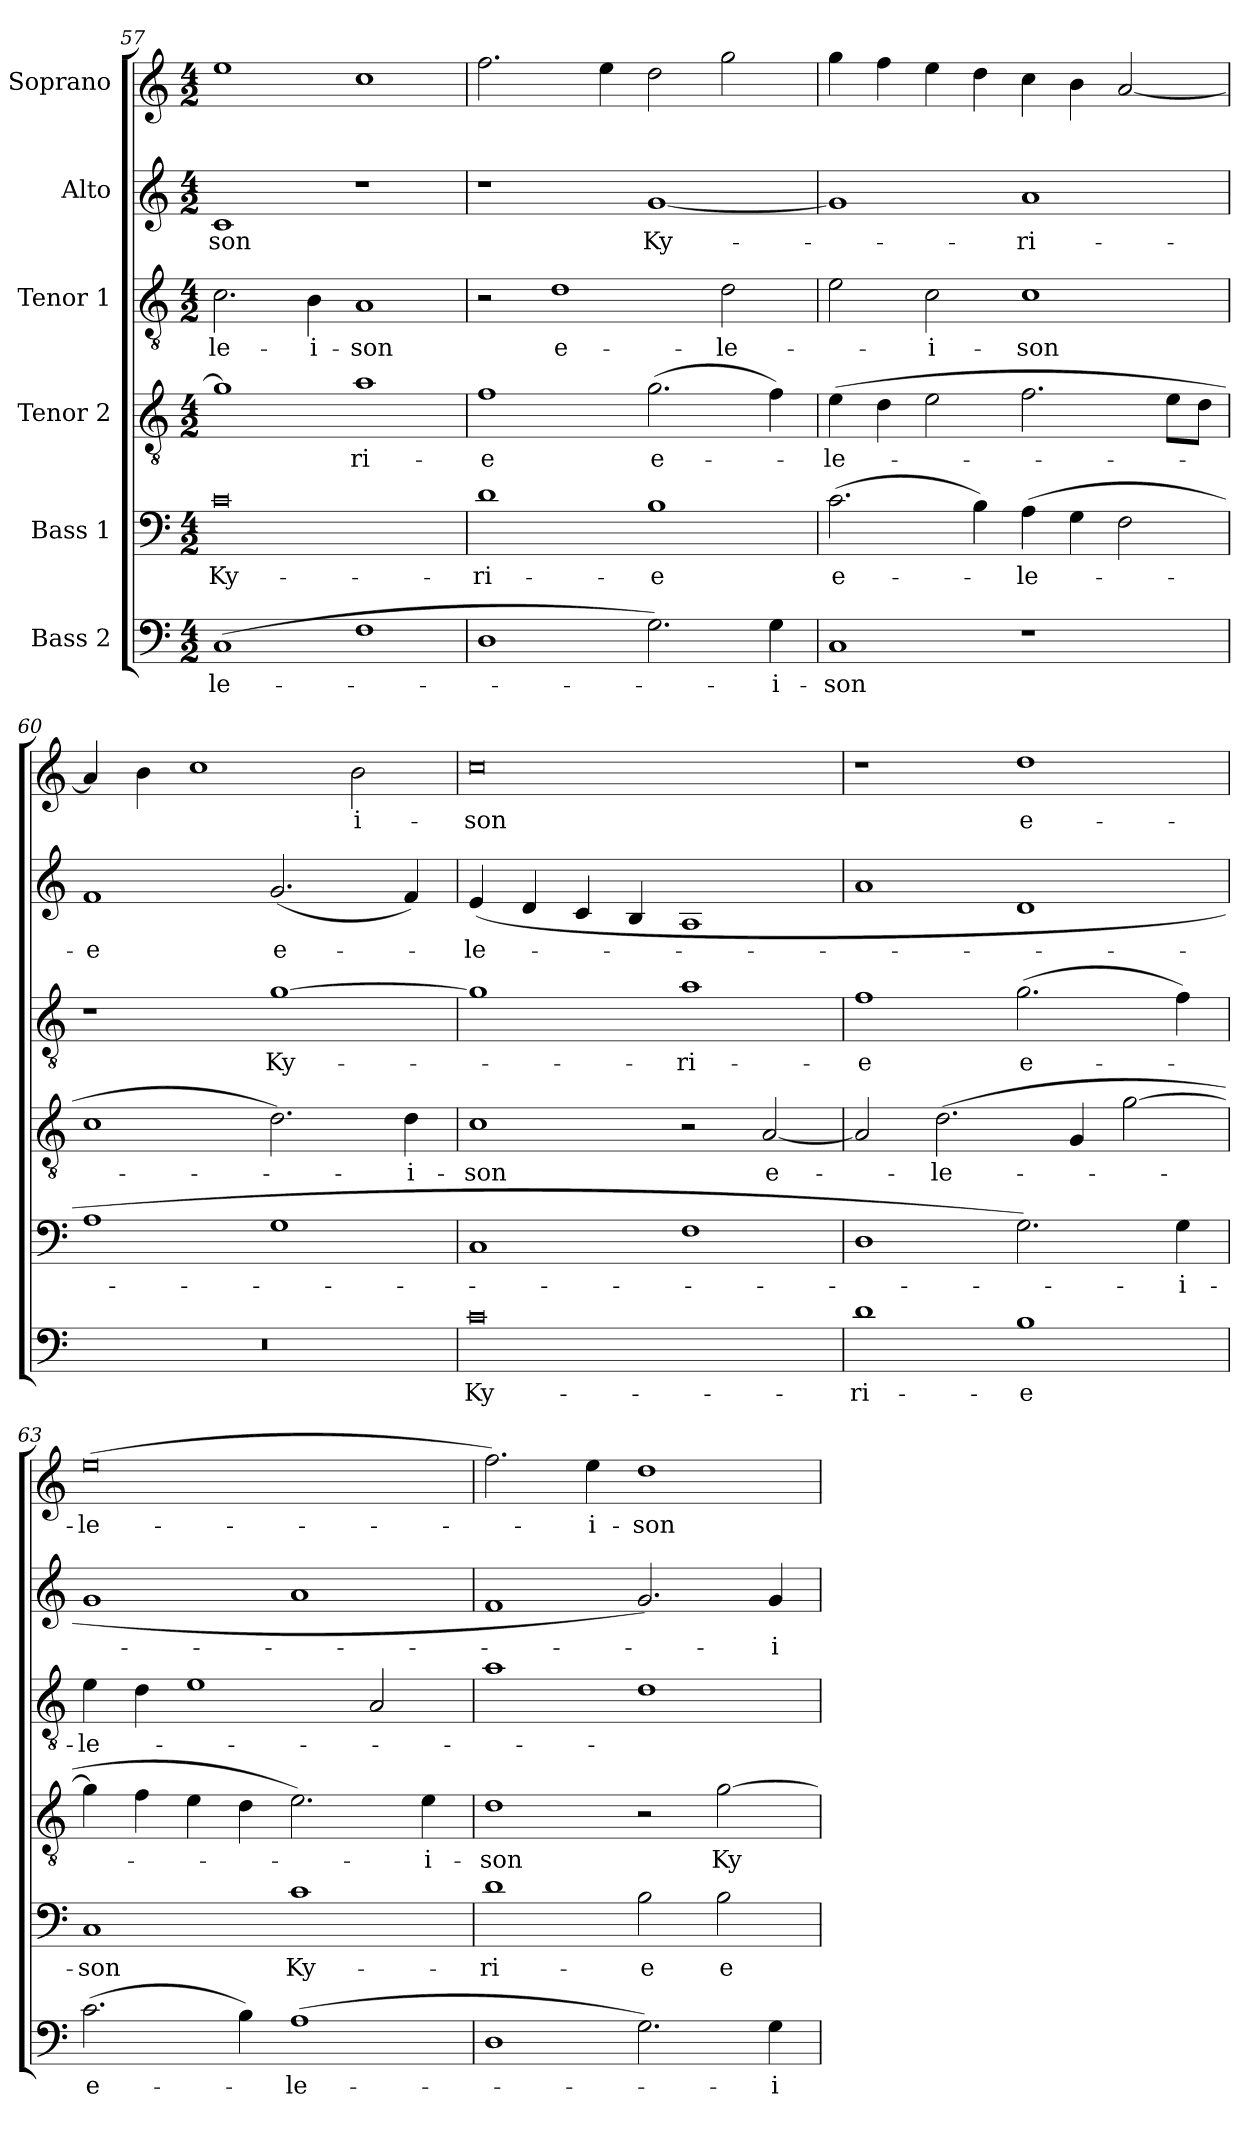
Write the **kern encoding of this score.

**kern	**text	**kern	**text	**kern	**text	**kern	**text	**kern	**text	**kern	**text
*part6	*part6	*part5	*part5	*part4	*part4	*part3	*part3	*part2	*part2	*part1	*part1
*staff6	*staff6	*staff5	*staff5	*staff4	*staff4	*staff3	*staff3	*staff2	*staff2	*staff1	*staff1
*I"Bass 2	*	*I"Bass 1	*	*I"Tenor 2	*	*I"Tenor 1	*	*I"Alto	*	*I"Soprano	*
!!LO:LB:g=z
*clefF4	*	*clefF4	*	*clefGv2	*	*clefGv2	*	*clefG2	*	*clefG2	*
*k[]	*	*k[]	*	*k[]	*	*k[]	*	*k[]	*	*k[]	*
*C:	*	*C:	*	*C:	*	*C:	*	*C:	*	*C:	*
*M4/2	*	*M4/2	*	*M4/2	*	*M4/2	*	*M4/2	*	*M4/2	*
=57	=57	=57	=57	=57	=57	=57	=57	=57	=57	=57	=57
(1C	-le-	0c	Ky-	1g]	.	2.c\	-le-	1c	-son	1ee	.
.	.	.	.	.	.	4B\	-i-	.	.	.	.
1F	.	.	.	1a	-ri-	1A	-son	1r	.	1cc	.
=58	=58	=58	=58	=58	=58	=58	=58	=58	=58	=58	=58
1D	.	1d	-ri-	1f	-e	2r	.	1r	.	2.ff\	.
.	.	.	.	.	.	1d	e-	.	.	.	.
.	.	.	.	.	.	.	.	.	.	4ee\	.
2.G\)	.	1B	-e	(2.g\	e-	.	.	[1g	Ky-	2dd\	.
.	.	.	.	.	.	2d\	-le-	.	.	2gg\	.
4G\	-i-	.	.	4f\)	.	.	.	.	.	.	.
=59	=59	=59	=59	=59	=59	=59	=59	=59	=59	=59	=59
1C	-son	(2.c\	e-	(4e\	-le-	2e\	.	1g]	.	4gg\	.
.	.	.	.	4d\	.	.	.	.	.	4ff\	.
.	.	.	.	2e\	.	2c\	-i-	.	.	4ee\	.
.	.	4B\)	.	.	.	.	.	.	.	4dd\	.
1r	.	(4A\	-le-	2.f\	.	1c	-son	1a	-ri-	4cc\	.
.	.	4G\	.	.	.	.	.	.	.	4b\	.
.	.	2F\	.	.	.	.	.	.	.	[2a/	.
.	.	.	.	8e\L	.	.	.	.	.	.	.
.	.	.	.	8d\J	.	.	.	.	.	.	.
=60	=60	=60	=60	=60	=60	=60	=60	=60	=60	=60	=60
0r	.	1A	.	1c	.	1r	.	1f	-e	4a/]	.
.	.	.	.	.	.	.	.	.	.	4b\	.
.	.	.	.	.	.	.	.	.	.	1cc	.
.	.	1G	.	2.d\)	.	[1g	Ky-	(2.g/	e-	.	.
.	.	.	.	.	.	.	.	.	.	2b\	-i-
.	.	.	.	4d\	-i-	.	.	4f/)	.	.	.
=61	=61	=61	=61	=61	=61	=61	=61	=61	=61	=61	=61
0c	Ky-	1C	.	1c	-son	1g]	.	(4e/	-le-	0cc	-son
.	.	.	.	.	.	.	.	4d/	.	.	.
.	.	.	.	.	.	.	.	4c/	.	.	.
.	.	.	.	.	.	.	.	4B/	.	.	.
.	.	1F	.	2r	.	1a	-ri-	1A	.	.	.
.	.	.	.	[2A/	e-	.	.	.	.	.	.
=62	=62	=62	=62	=62	=62	=62	=62	=62	=62	=62	=62
1d	-ri-	1D	.	2A/]	.	1f	-e	1a	.	1r	.
.	.	.	.	(2.d\	-le-	.	.	.	.	.	.
1B	-e	2.G\)	.	.	.	(2.g\	e-	1d	.	1dd	e-
.	.	.	.	4G/	.	.	.	.	.	.	.
.	.	.	.	[2g\	.	.	.	.	.	.	.
.	.	4G\	-i-	.	.	4f\)	.	.	.	.	.
=63	=63	=63	=63	=63	=63	=63	=63	=63	=63	=63	=63
(2.c\	e-	1C	-son	4g\]	.	4e\	-le-	1g	.	(0ee	-le-
.	.	.	.	4f\	.	4d\	.	.	.	.	.
.	.	.	.	4e\	.	1e	.	.	.	.	.
4B\)	.	.	.	4d\	.	.	.	.	.	.	.
(1A	-le-	1c	Ky-	2.e\)	.	.	.	1a	.	.	.
.	.	.	.	.	.	2A/	.	.	.	.	.
.	.	.	.	4e\	-i-	.	.	.	.	.	.
!!LO:PB:g=z
=64	=64	=64	=64	=64	=64	=64	=64	=64	=64	=64	=64
1D	.	1d	-ri-	1d	-son	1a	.	1f	.	2.ff\)	.
.	.	.	.	.	.	.	.	.	.	4ee\	-i-
2.G\)	.	2B\	-e	2r	.	1d	.	2.g/)	.	1dd	-son
.	.	2B\	e-	[2g\	Ky-	.	.	.	.	.	.
4G\	-i-	.	.	.	.	.	.	4g/	-i-	.	.
=	=	=	=	=	=	=	=	=	=	=	=
*-	*-	*-	*-	*-	*-	*-	*-	*-	*-	*-	*-
